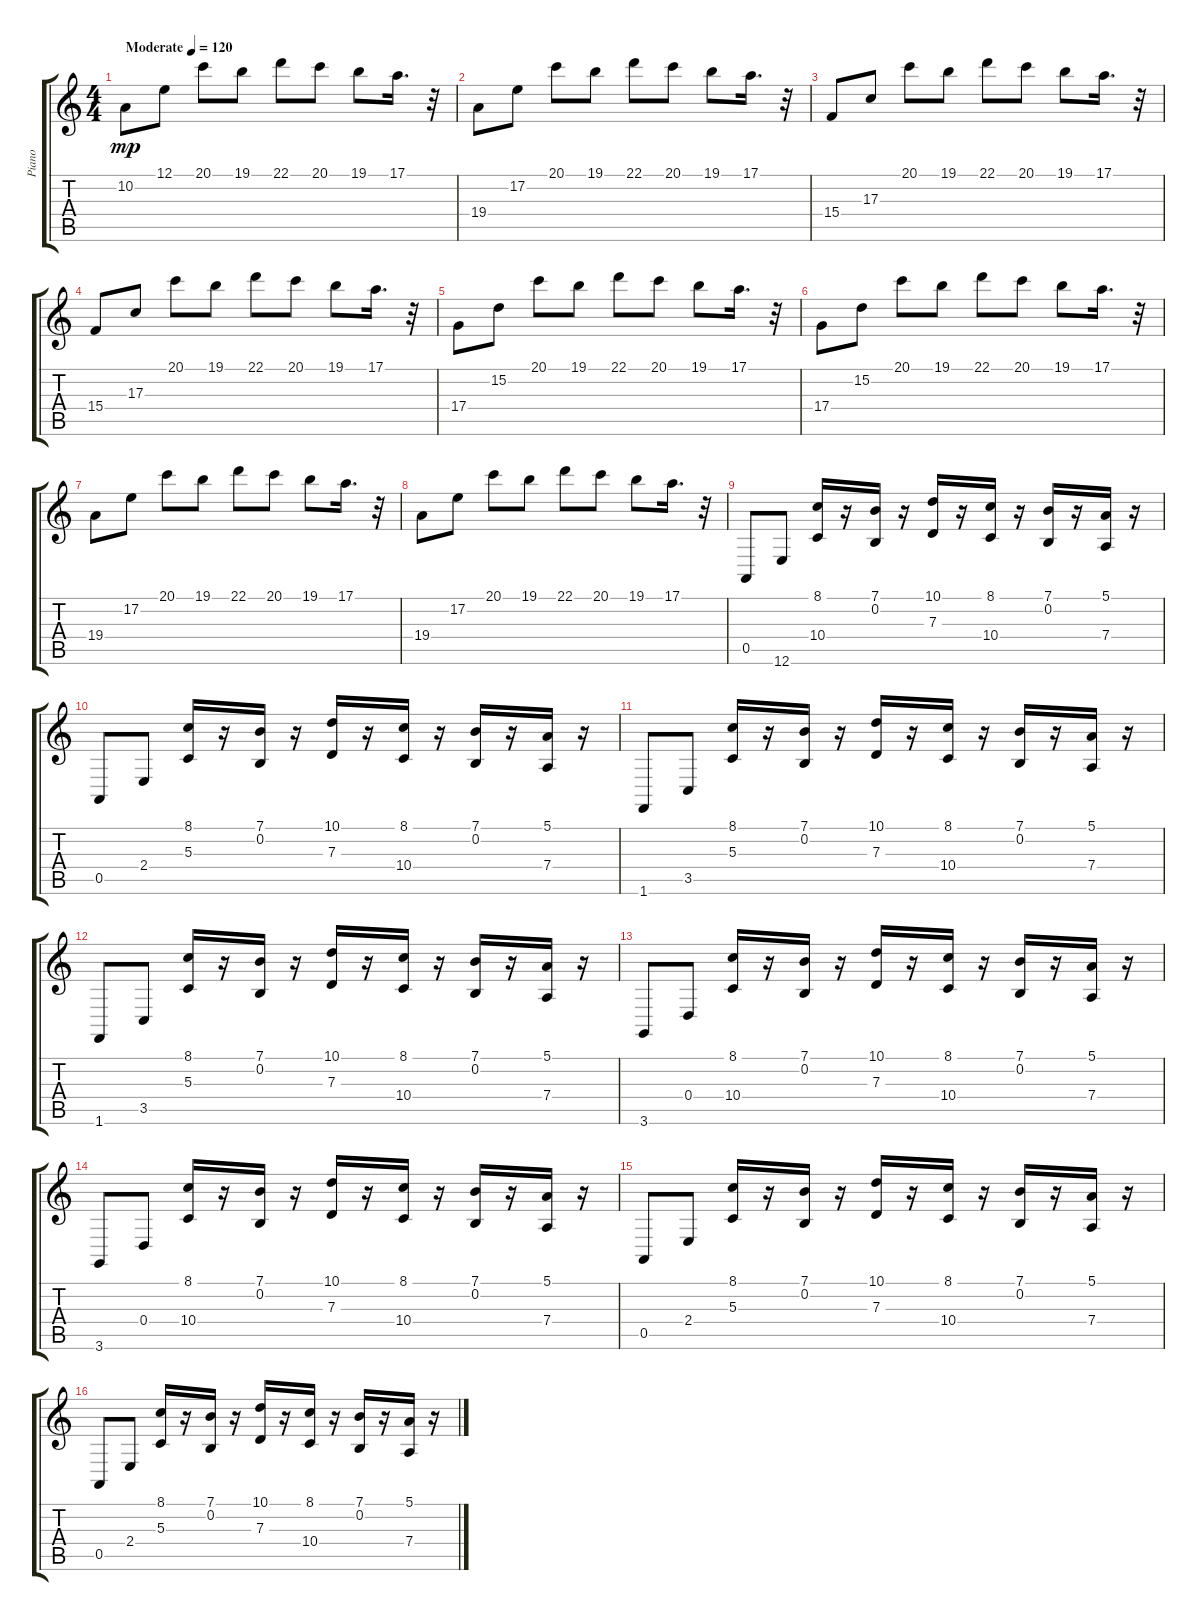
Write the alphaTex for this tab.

\track ("Piano" "Piano") {instrument acousticgrandpiano}
\staff {score tabs}
\tuning (E4 B3 G3 D3 A2 E2) {hide}
\ts (4 4)
\tempo (120 "Moderate")
\clef g2
\ks c
10.2.8{dy mp instrument acousticgrandpiano} 12.1.8 20.1.8 19.1.8 22.1.8 20.1.8 19.1.8 17.1.16{d} r.32 |
19.4.8 17.2.8 20.1.8 19.1.8 22.1.8 20.1.8 19.1.8 17.1.16{d} r.32 |
15.4.8 17.3.8 20.1.8 19.1.8 22.1.8 20.1.8 19.1.8 17.1.16{d} r.32 |
15.4.8 17.3.8 20.1.8 19.1.8 22.1.8 20.1.8 19.1.8 17.1.16{d} r.32 |
17.4.8 15.2.8 20.1.8 19.1.8 22.1.8 20.1.8 19.1.8 17.1.16{d} r.32 |
17.4.8 15.2.8 20.1.8 19.1.8 22.1.8 20.1.8 19.1.8 17.1.16{d} r.32 |
19.4.8 17.2.8 20.1.8 19.1.8 22.1.8 20.1.8 19.1.8 17.1.16{d} r.32 |
19.4.8 17.2.8 20.1.8 19.1.8 22.1.8 20.1.8 19.1.8 17.1.16{d} r.32 |
0.5.8{volume 13} 12.6.8{volume 14} (8.1 10.4).16 r.16 (7.1 0.2).16 r.16 (10.1 7.3).16 r.16 (8.1 10.4).16 r.16 (7.1 0.2).16 r.16 (5.1 7.4).16 r.16 |
0.5.8 2.4.8 (8.1 5.3).16 r.16 (7.1 0.2).16 r.16 (10.1 7.3).16 r.16 (8.1 10.4).16 r.16 (7.1 0.2).16 r.16 (5.1 7.4).16 r.16 |
1.6.8 3.5.8 (8.1 5.3).16 r.16 (7.1 0.2).16 r.16 (10.1 7.3).16 r.16 (8.1 10.4).16 r.16 (7.1 0.2).16 r.16 (5.1 7.4).16 r.16 |
1.6.8 3.5.8 (8.1 5.3).16 r.16 (7.1 0.2).16 r.16 (10.1 7.3).16 r.16 (8.1 10.4).16 r.16 (7.1 0.2).16 r.16 (5.1 7.4).16 r.16 |
3.6.8 0.4.8 (8.1 10.4).16 r.16 (7.1 0.2).16 r.16 (10.1 7.3).16 r.16 (8.1 10.4).16 r.16 (7.1 0.2).16 r.16 (5.1 7.4).16 r.16 |
3.6.8 0.4.8 (8.1 10.4).16 r.16 (7.1 0.2).16 r.16 (10.1 7.3).16 r.16 (8.1 10.4).16 r.16 (7.1 0.2).16 r.16 (5.1 7.4).16 r.16 |
0.5.8 2.4.8 (8.1 5.3).16 r.16 (7.1 0.2).16 r.16 (10.1 7.3).16 r.16 (8.1 10.4).16 r.16 (7.1 0.2).16 r.16 (5.1 7.4).16 r.16 |
0.5.8 2.4.8 (8.1 5.3).16 r.16 (7.1 0.2).16 r.16 (10.1 7.3).16 r.16 (8.1 10.4).16 r.16 (7.1 0.2).16 r.16 (5.1 7.4).16 r.16
